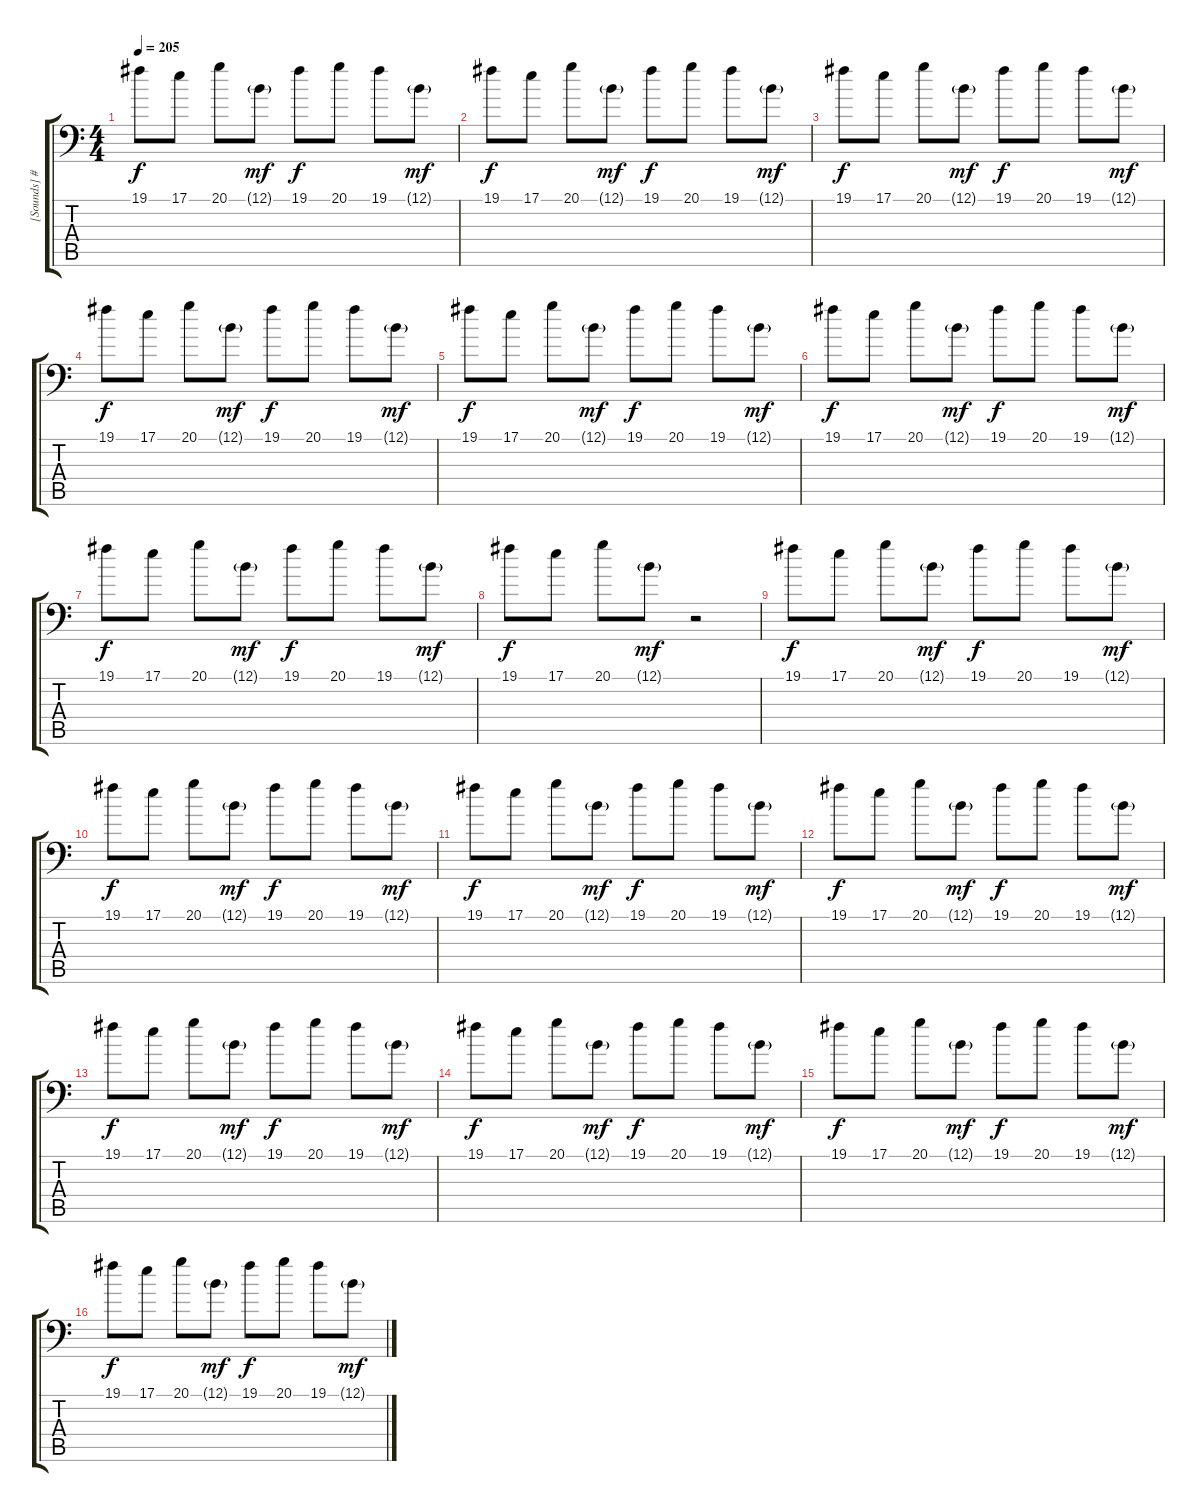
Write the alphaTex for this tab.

\track ("[Sounds] #2" "[Sounds] #") {instrument electricpiano1}
\staff {score tabs}
\tuning (B3 Gb3 D3 A2 E2 A1) {hide}
\ts (4 4)
\tempo 205
\clef f4
\ks c
19.1.8{dy f instrument brightacousticpiano} 17.1.8 20.1.8 12.1{g}.8{dy mf} 19.1.8{dy f} 20.1.8 19.1.8 12.1{g}.8{dy mf} |
19.1.8{dy f} 17.1.8 20.1.8 12.1{g}.8{dy mf} 19.1.8{dy f} 20.1.8 19.1.8 12.1{g}.8{dy mf} |
19.1.8{dy f} 17.1.8 20.1.8 12.1{g}.8{dy mf} 19.1.8{dy f} 20.1.8 19.1.8 12.1{g}.8{dy mf} |
19.1.8{dy f} 17.1.8 20.1.8 12.1{g}.8{dy mf} 19.1.8{dy f} 20.1.8 19.1.8 12.1{g}.8{dy mf} |
19.1.8{dy f} 17.1.8 20.1.8 12.1{g}.8{dy mf} 19.1.8{dy f} 20.1.8 19.1.8 12.1{g}.8{dy mf} |
19.1.8{dy f} 17.1.8 20.1.8 12.1{g}.8{dy mf} 19.1.8{dy f} 20.1.8 19.1.8 12.1{g}.8{dy mf} |
19.1.8{dy f} 17.1.8 20.1.8 12.1{g}.8{dy mf} 19.1.8{dy f} 20.1.8 19.1.8 12.1{g}.8{dy mf} |
19.1.8{dy f instrument electricpiano1} 17.1.8 20.1.8 12.1{g}.8{dy mf instrument brightacousticpiano} r.2 |
19.1.8{dy f instrument brightacousticpiano} 17.1.8 20.1.8 12.1{g}.8{dy mf} 19.1.8{dy f} 20.1.8 19.1.8 12.1{g}.8{dy mf} |
19.1.8{dy f} 17.1.8 20.1.8 12.1{g}.8{dy mf} 19.1.8{dy f} 20.1.8 19.1.8 12.1{g}.8{dy mf} |
19.1.8{dy f} 17.1.8 20.1.8 12.1{g}.8{dy mf} 19.1.8{dy f} 20.1.8 19.1.8 12.1{g}.8{dy mf} |
19.1.8{dy f} 17.1.8 20.1.8 12.1{g}.8{dy mf} 19.1.8{dy f} 20.1.8 19.1.8 12.1{g}.8{dy mf} |
19.1.8{dy f} 17.1.8 20.1.8 12.1{g}.8{dy mf} 19.1.8{dy f} 20.1.8 19.1.8 12.1{g}.8{dy mf} |
19.1.8{dy f} 17.1.8 20.1.8 12.1{g}.8{dy mf} 19.1.8{dy f} 20.1.8 19.1.8 12.1{g}.8{dy mf} |
19.1.8{dy f} 17.1.8 20.1.8 12.1{g}.8{dy mf} 19.1.8{dy f} 20.1.8 19.1.8 12.1{g}.8{dy mf} |
19.1.8{dy f} 17.1.8 20.1.8 12.1{g}.8{dy mf} 19.1.8{dy f} 20.1.8 19.1.8 12.1{g}.8{dy mf}
